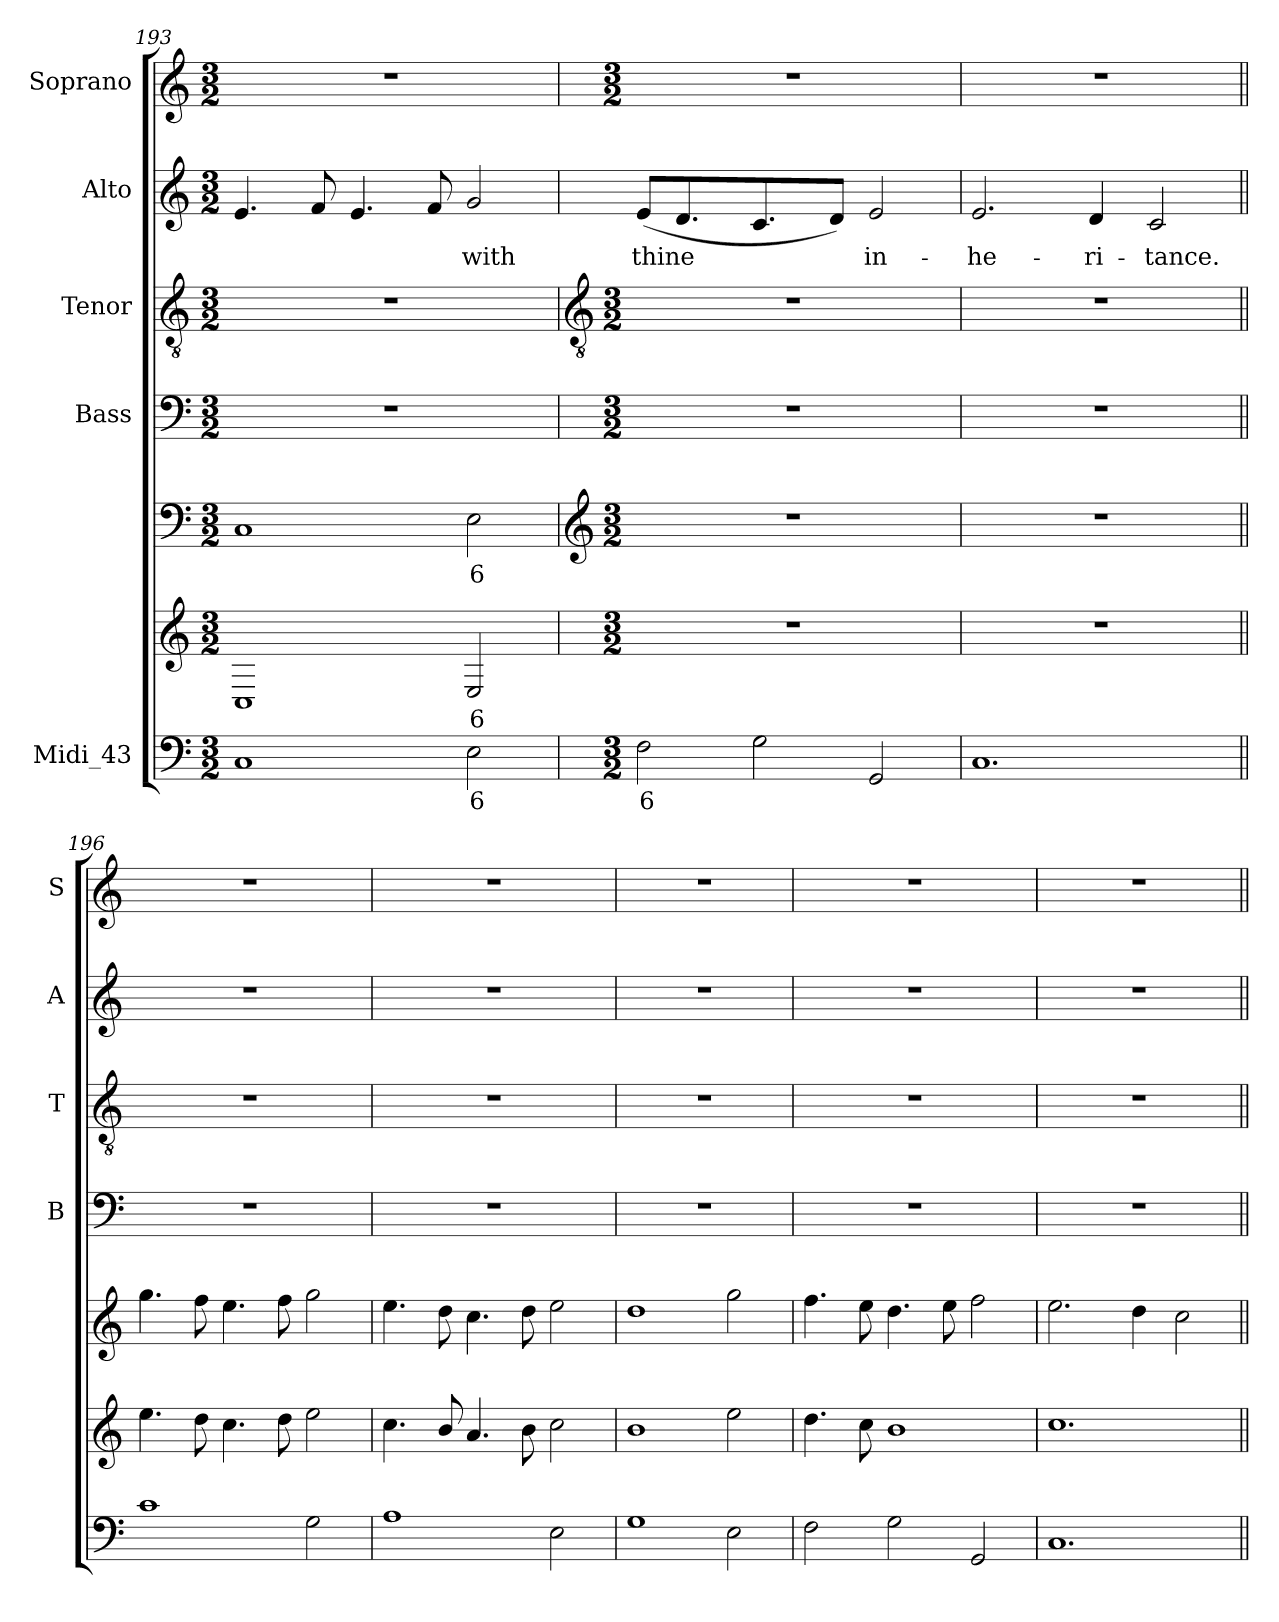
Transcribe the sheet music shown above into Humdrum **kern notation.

**kern	**text	**kern	**text	**kern	**text	**kern	**kern	**kern	**text	**kern
*part5	*part5	*part5	*part5	*part5	*part5	*part4	*part3	*part2	*part2	*part1
*staff7	*staff7	*staff6	*staff6	*staff5	*staff5	*staff4	*staff3	*staff2	*staff2	*staff1
*I"Midi_43	*	*	*	*	*	*I"Bass	*I"Tenor	*I"Alto	*	*I"Soprano
*	*	*	*	*	*	*I'B	*I'T	*I'A	*	*I'S
*clefF4	*	*clefG2	*	*clefF4	*	*clefF4	*clefGv2	*clefG2	*	*clefG2
*k[]	*	*k[]	*	*k[]	*	*k[]	*k[]	*k[]	*	*k[]
*C:	*	*C:	*	*C:	*	*C:	*C:	*C:	*	*C:
*M3/2	*	*M3/2	*	*M3/2	*	*M3/2	*M3/2	*M3/2	*	*M3/2
=193	=193	=193	=193	=193	=193	=193	=193	=193	=193	=193
1C	.	1C	.	1C	.	1.r	1.r	4.e	.	1.r
.	.	.	.	.	.	.	.	8f	.	.
.	.	.	.	.	.	.	.	4.e	.	.
.	.	.	.	.	.	.	.	8f	.	.
!	!LO:LY:b	!	!LO:LY:b	!	!LO:LY:b	!	!	!	!LO:LY:b	!
2E	6	2E	6	2E	6	.	.	2g	with	.
!!LO:LB:g=z
=194	=194	=194	=194	=194	=194	=194	=194	=194	=194	=194
*	*	*	*	*clefG2	*	*	*clefGv2	*	*	*
*k[]	*	*k[]	*	*k[]	*	*k[]	*k[]	*	*	*k[]
*C:	*	*C:	*	*C:	*	*C:	*C:	*	*	*C:
*M3/2	*	*M3/2	*	*M3/2	*	*M3/2	*M3/2	*	*	*M3/2
!	!LO:LY:b	!LO:N:vis=1	!	!LO:N:vis=1	!	!LO:N:vis=1	!LO:N:vis=1	!	!LO:LY:b	!LO:N:vis=1
2F	6	1.r	.	1.r	.	1.r	1.r	(<8eL	thine	1.r
.	.	.	.	.	.	.	.	4.d	.	.
2G	.	.	.	.	.	.	.	4.c	.	.
.	.	.	.	.	.	.	.	8dJ)	.	.
!	!	!	!	!	!	!	!	!	!LO:LY:b	!
2GG	.	.	.	.	.	.	.	2e	in-	.
=195	=195	=195	=195	=195	=195	=195	=195	=195	=195	=195
!	!	!LO:N:vis=1	!	!LO:N:vis=1	!	!LO:N:vis=1	!LO:N:vis=1	!	!LO:LY:b	!LO:N:vis=1
1.C	.	1.r	.	1.r	.	1.r	1.r	2.e	-he-	1.r
!	!	!	!	!	!	!	!	!	!LO:LY:b	!
.	.	.	.	.	.	.	.	4d	-ri-	.
!	!	!	!	!	!	!	!	!	!LO:LY:b	!
.	.	.	.	.	.	.	.	2c	-tance.	.
=196||	=196||	=196||	=196||	=196||	=196||	=196||	=196||	=196||	=196||	=196||
!	!	!	!	!	!	!LO:N:vis=1	!LO:N:vis=1	!LO:N:vis=1	!	!LO:N:vis=1
1c	.	4.ee	.	4.gg	.	1.r	1.r	1.r	.	1.r
.	.	8dd	.	8ff	.	.	.	.	.	.
.	.	4.cc	.	4.ee	.	.	.	.	.	.
.	.	8dd	.	8ff	.	.	.	.	.	.
2G	.	2ee	.	2gg	.	.	.	.	.	.
=197	=197	=197	=197	=197	=197	=197	=197	=197	=197	=197
!	!	!	!	!	!	!LO:N:vis=1	!LO:N:vis=1	!LO:N:vis=1	!	!LO:N:vis=1
1A	.	4.cc	.	4.ee	.	1.r	1.r	1.r	.	1.r
.	.	8b/	.	8dd	.	.	.	.	.	.
.	.	4.a	.	4.cc	.	.	.	.	.	.
.	.	8b	.	8dd	.	.	.	.	.	.
2E	.	2cc	.	2ee	.	.	.	.	.	.
=198	=198	=198	=198	=198	=198	=198	=198	=198	=198	=198
!	!	!	!	!	!	!LO:N:vis=1	!LO:N:vis=1	!LO:N:vis=1	!	!LO:N:vis=1
1G	.	1b	.	1dd	.	1.r	1.r	1.r	.	1.r
2E	.	2ee	.	2gg	.	.	.	.	.	.
=199	=199	=199	=199	=199	=199	=199	=199	=199	=199	=199
!	!	!	!	!	!	!LO:N:vis=1	!LO:N:vis=1	!LO:N:vis=1	!	!LO:N:vis=1
2F	.	4.dd	.	4.ff	.	1.r	1.r	1.r	.	1.r
.	.	8cc	.	8ee	.	.	.	.	.	.
2G	.	1b	.	4.dd	.	.	.	.	.	.
.	.	.	.	8ee	.	.	.	.	.	.
2GG	.	.	.	2ff	.	.	.	.	.	.
=200	=200	=200	=200	=200	=200	=200	=200	=200	=200	=200
!	!	!	!	!	!	!LO:N:vis=1	!LO:N:vis=1	!LO:N:vis=1	!	!LO:N:vis=1
1.C	.	1.cc	.	2.ee	.	1.r	1.r	1.r	.	1.r
.	.	.	.	4dd	.	.	.	.	.	.
.	.	.	.	2cc	.	.	.	.	.	.
=||	=||	=||	=||	=||	=||	=||	=||	=||	=||	=||
*-	*-	*-	*-	*-	*-	*-	*-	*-	*-	*-
